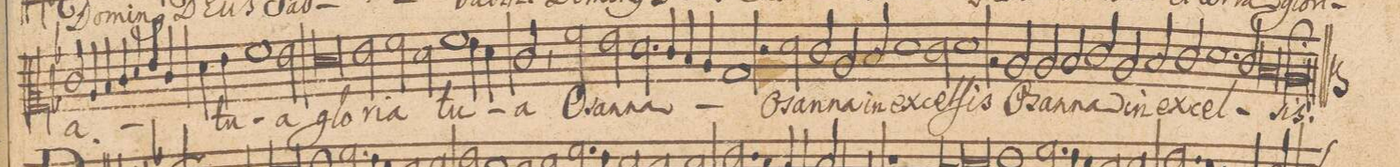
**kern	**text
*I"ALTVS.	*
*clefC2	*
*k[b-]	*
*met(C|)	*
*M2/1	*
2e/	-a.
4c/	.
4d/	.
4e/	.
4f/	.
4g/	.
4e/	.
=28-	=28-
4f\	tu-
4g\	.
1a	.
2g\	-a
=29-	=29-
0f	glo-
=30-	=30-
2g\	-ri-
2a\	-a
2f\	tu-
1a	.
=31-	=31-
4g\	.
4f\	.
2e,/	-a
2a\	O-
=32-	=32-
2g\	-san-
2.f\	-na
4e/	.
4d/	.
4c/	.
=33-	=33-
1B-	.
2r	.
2f\	O-
=34-	=34-
2e/	-san-
2c/	-na
2d/	in
1f	ex-
=35-	=35-
2e\	-cel-
1f	-ſis
=36-	=36-
2rd	.
2c/	O-
2c/	-san-
2d/	-na
=37-	=37-
2e/	in
2c/	ex-
2d/	-cel-
2e/	.
=38-	=38-
1.f	.
2e/	.
=39-	=39-
0d	.
=40-	=40-
0cl;	-sis.
=41||	=41||
*M2/1	*
*met(C|)	*
*-	*-
